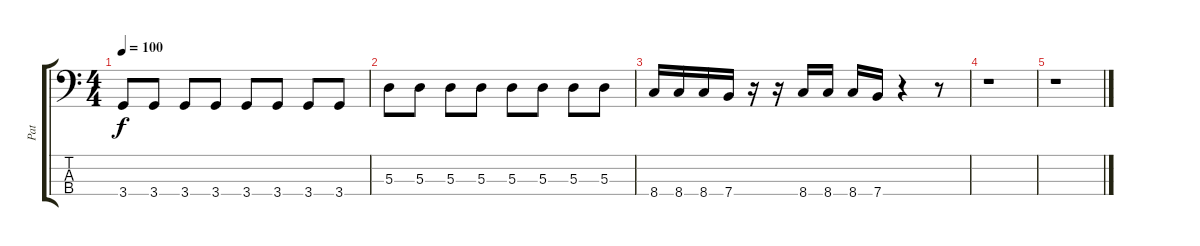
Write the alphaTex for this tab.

\track ("Pat" "Pat") {instrument electricbassfinger}
\staff {score tabs}
\tuning (G2 D2 A1 E1) {hide}
\ts (4 4)
\tempo 100
\clef f4
\ks c
3.4.8{dy f} 3.4.8 3.4.8 3.4.8 3.4.8 3.4.8 3.4.8 3.4.8 |
5.3.8 5.3.8 5.3.8 5.3.8 5.3.8 5.3.8 5.3.8 5.3.8 |
8.4.16 8.4.16 8.4.16 7.4.16 r.16 r.16 8.4.16 8.4.16 8.4.16 7.4.16 r.4 r.8 |
r.1 |
r.1
